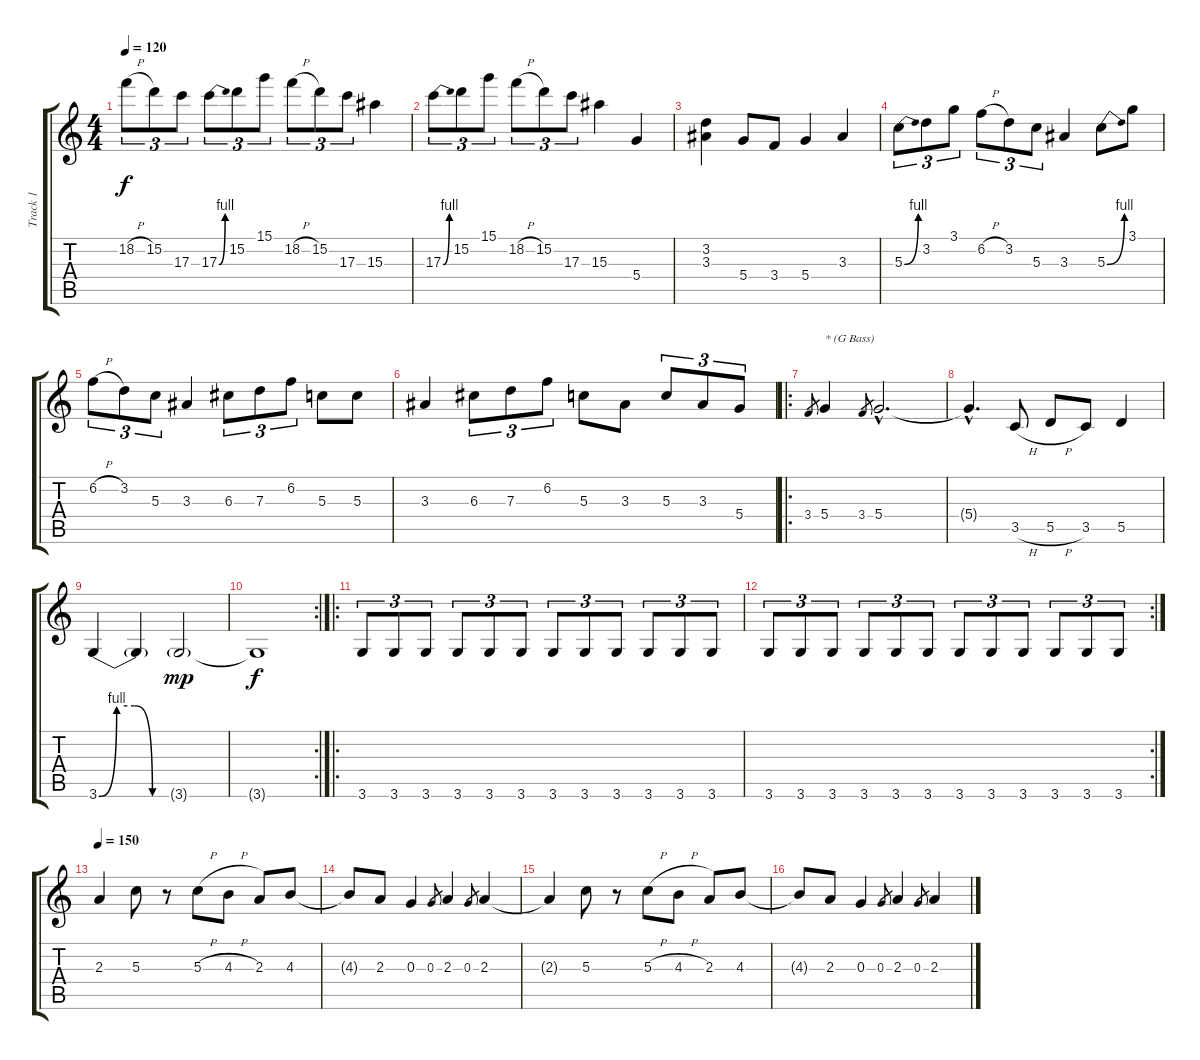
\track ("Track 1" "Track 1") {instrument overdrivenguitar}
\staff {score tabs}
\tuning (E4 B3 G3 D3 A2 E2) {hide}
\ts (4 4)
\tempo 120
\clef g2
\ks c
18.2{h}.8{tu (3 2) dy f} 15.2.8{tu (3 2)} 17.3.8{tu (3 2)} 17.3{be (bend 0 0 60 4)}.8{tu (3 2)} 15.2.8{tu (3 2)} 15.1.8{tu (3 2)} 18.2{h}.8{tu (3 2)} 15.2.8{tu (3 2)} 17.3.8{tu (3 2)} 15.3.4 |
17.3{be (bend 0 0 60 4)}.8{tu (3 2)} 15.2.8{tu (3 2)} 15.1.8{tu (3 2)} 18.2{h}.8{tu (3 2)} 15.2.8{tu (3 2)} 17.3.8{tu (3 2)} 15.3.4 5.4.4 |
(3.2 3.3).4 5.4.8 3.4.8 5.4.4 3.3.4 |
5.3{be (bend 0 0 60 4)}.8{tu (3 2)} 3.2.8{tu (3 2)} 3.1.8{tu (3 2)} 6.2{h}.8{tu (3 2)} 3.2.8{tu (3 2)} 5.3.8{tu (3 2)} 3.3.4 5.3{be (bend 0 0 60 4)}.8 3.1.8 |
6.2{h}.8{tu (3 2)} 3.2.8{tu (3 2)} 5.3.8{tu (3 2)} 3.3.4 6.3.8{tu (3 2)} 7.3.8{tu (3 2)} 6.2.8{tu (3 2)} 5.3.8 5.3.8 |
3.3.4 6.3.8{tu (3 2)} 7.3.8{tu (3 2)} 6.2.8{tu (3 2)} 5.3.8 3.3.8 5.3.8{tu (3 2)} 3.3.8{tu (3 2)} 5.4.8{tu (3 2)} |
\ro
3.4.8{gr} 5.4.4{txt "* (G Bass)"} 3.4.8{gr} 5.4{hac}.2{d} |
5.4{hac t}.4{d} 3.5{h}.8 5.5{h}.8 3.5.8 5.5.4 |
3.6{be (custom 0 0 15 4 30 4 45 0 60 0)}.4 3.6{t}.4 3.6{g}.2{dy mp} |
\rc 2
3.6{t}.1{dy f} |
\ro
3.6.8{tu (3 2)} 3.6.8{tu (3 2)} 3.6.8{tu (3 2)} 3.6.8{tu (3 2)} 3.6.8{tu (3 2)} 3.6.8{tu (3 2)} 3.6.8{tu (3 2)} 3.6.8{tu (3 2)} 3.6.8{tu (3 2)} 3.6.8{tu (3 2)} 3.6.8{tu (3 2)} 3.6.8{tu (3 2)} |
\rc 2
3.6.8{tu (3 2)} 3.6.8{tu (3 2)} 3.6.8{tu (3 2)} 3.6.8{tu (3 2)} 3.6.8{tu (3 2)} 3.6.8{tu (3 2)} 3.6.8{tu (3 2)} 3.6.8{tu (3 2)} 3.6.8{tu (3 2)} 3.6.8{tu (3 2)} 3.6.8{tu (3 2)} 3.6.8{tu (3 2)} |
\tempo 150
2.3.4{instrument overdrivenguitar} 5.3.8 r.8 5.3{h}.8 4.3{h}.8 2.3.8 4.3.8 |
4.3{t}.8 2.3.8 0.3.4 0.3.8{gr} 2.3.4 0.3.8{gr} 2.3.4 |
2.3{t}.4 5.3.8 r.8 5.3{h}.8 4.3{h}.8 2.3.8 4.3.8 |
4.3{t}.8 2.3.8 0.3.4 0.3.8{gr} 2.3.4 0.3.8{gr} 2.3.4
